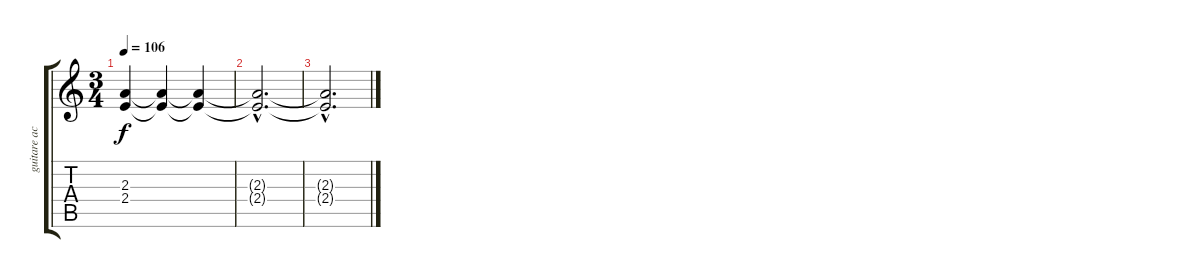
\track ("guitare acoustique" "guitare ac") {instrument acousticguitarnylon}
\staff {score tabs}
\tuning (E4 B3 G3 D3 A2 E2) {hide}
\ts (3 4)
\tempo 106
\clef g2
\ks c
(2.3 2.4).4{dy f} (2.3{t} 2.4{t}).4 (2.3{t} 2.4{t}).4 |
(2.3{hac t} 2.4{hac t}).2{d} |
(2.3{hac t} 2.4{hac t}).2{d}
